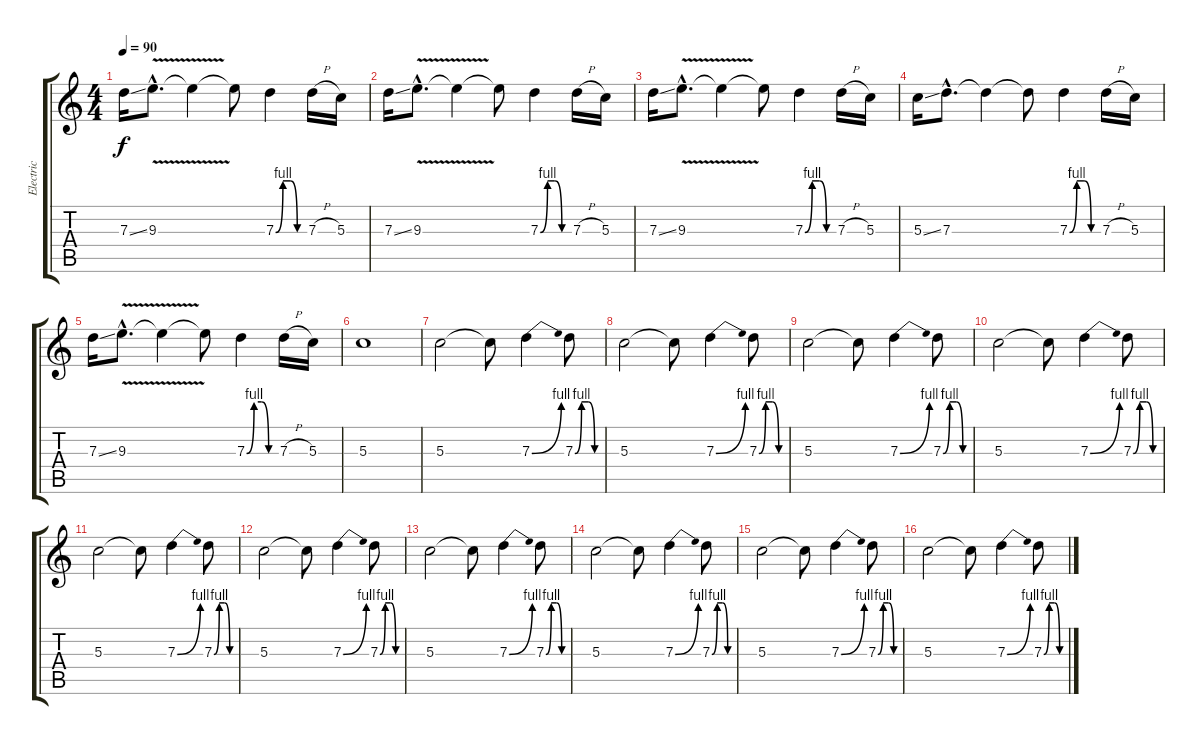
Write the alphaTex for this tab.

\track ("Electric " "Electric ") {instrument distortionguitar}
\staff {score tabs}
\tuning (E4 B3 G3 D3 A2 E2) {hide}
\ts (4 4)
\tempo 90
\clef g2
\ks c
7.3{ss}.16{dy f} 9.3{v hac}.8{d} 9.3{t}.4 9.3{t}.8 7.3{be (custom 0 0 15 4 30 4 45 0 60 0)}.4 7.3{h}.16 5.3.16 |
7.3{ss}.16 9.3{v hac}.8{d} 9.3{t}.4 9.3{t}.8 7.3{be (custom 0 0 15 4 30 4 45 0 60 0)}.4 7.3{h}.16 5.3.16 |
7.3{ss}.16 9.3{v hac}.8{d} 9.3{t}.4 9.3{t}.8 7.3{be (custom 0 0 15 4 30 4 45 0 60 0)}.4 7.3{h}.16 5.3.16 |
5.3{ss}.16 7.3{hac}.8{d} 7.3{t}.4 7.3{t}.8 7.3{be (custom 0 0 15 4 30 4 45 0 60 0)}.4 7.3{h}.16 5.3.16 |
7.3{ss}.16 9.3{v hac}.8{d} 9.3{t}.4 9.3{t}.8 7.3{be (custom 0 0 15 4 30 4 45 0 60 0)}.4 7.3{h}.16 5.3.16 |
5.3.1 |
5.3.2 5.3{t}.8 7.3{be (bend 0 0 60 4)}.4 7.3{be (custom 0 0 15 4 30 4 45 0 60 0)}.8 |
5.3.2 5.3{t}.8 7.3{be (bend 0 0 60 4)}.4 7.3{be (custom 0 0 15 4 30 4 45 0 60 0)}.8 |
5.3.2 5.3{t}.8 7.3{be (bend 0 0 60 4)}.4 7.3{be (custom 0 0 15 4 30 4 45 0 60 0)}.8 |
5.3.2 5.3{t}.8 7.3{be (bend 0 0 60 4)}.4 7.3{be (custom 0 0 15 4 30 4 45 0 60 0)}.8 |
5.3.2 5.3{t}.8 7.3{be (bend 0 0 60 4)}.4 7.3{be (custom 0 0 15 4 30 4 45 0 60 0)}.8 |
5.3.2 5.3{t}.8 7.3{be (bend 0 0 60 4)}.4 7.3{be (custom 0 0 15 4 30 4 45 0 60 0)}.8 |
5.3.2 5.3{t}.8 7.3{be (bend 0 0 60 4)}.4 7.3{be (custom 0 0 15 4 30 4 45 0 60 0)}.8 |
5.3.2 5.3{t}.8 7.3{be (bend 0 0 60 4)}.4 7.3{be (custom 0 0 15 4 30 4 45 0 60 0)}.8 |
5.3.2 5.3{t}.8 7.3{be (bend 0 0 60 4)}.4 7.3{be (custom 0 0 15 4 30 4 45 0 60 0)}.8 |
5.3.2 5.3{t}.8 7.3{be (bend 0 0 60 4)}.4 7.3{be (custom 0 0 15 4 30 4 45 0 60 0)}.8
